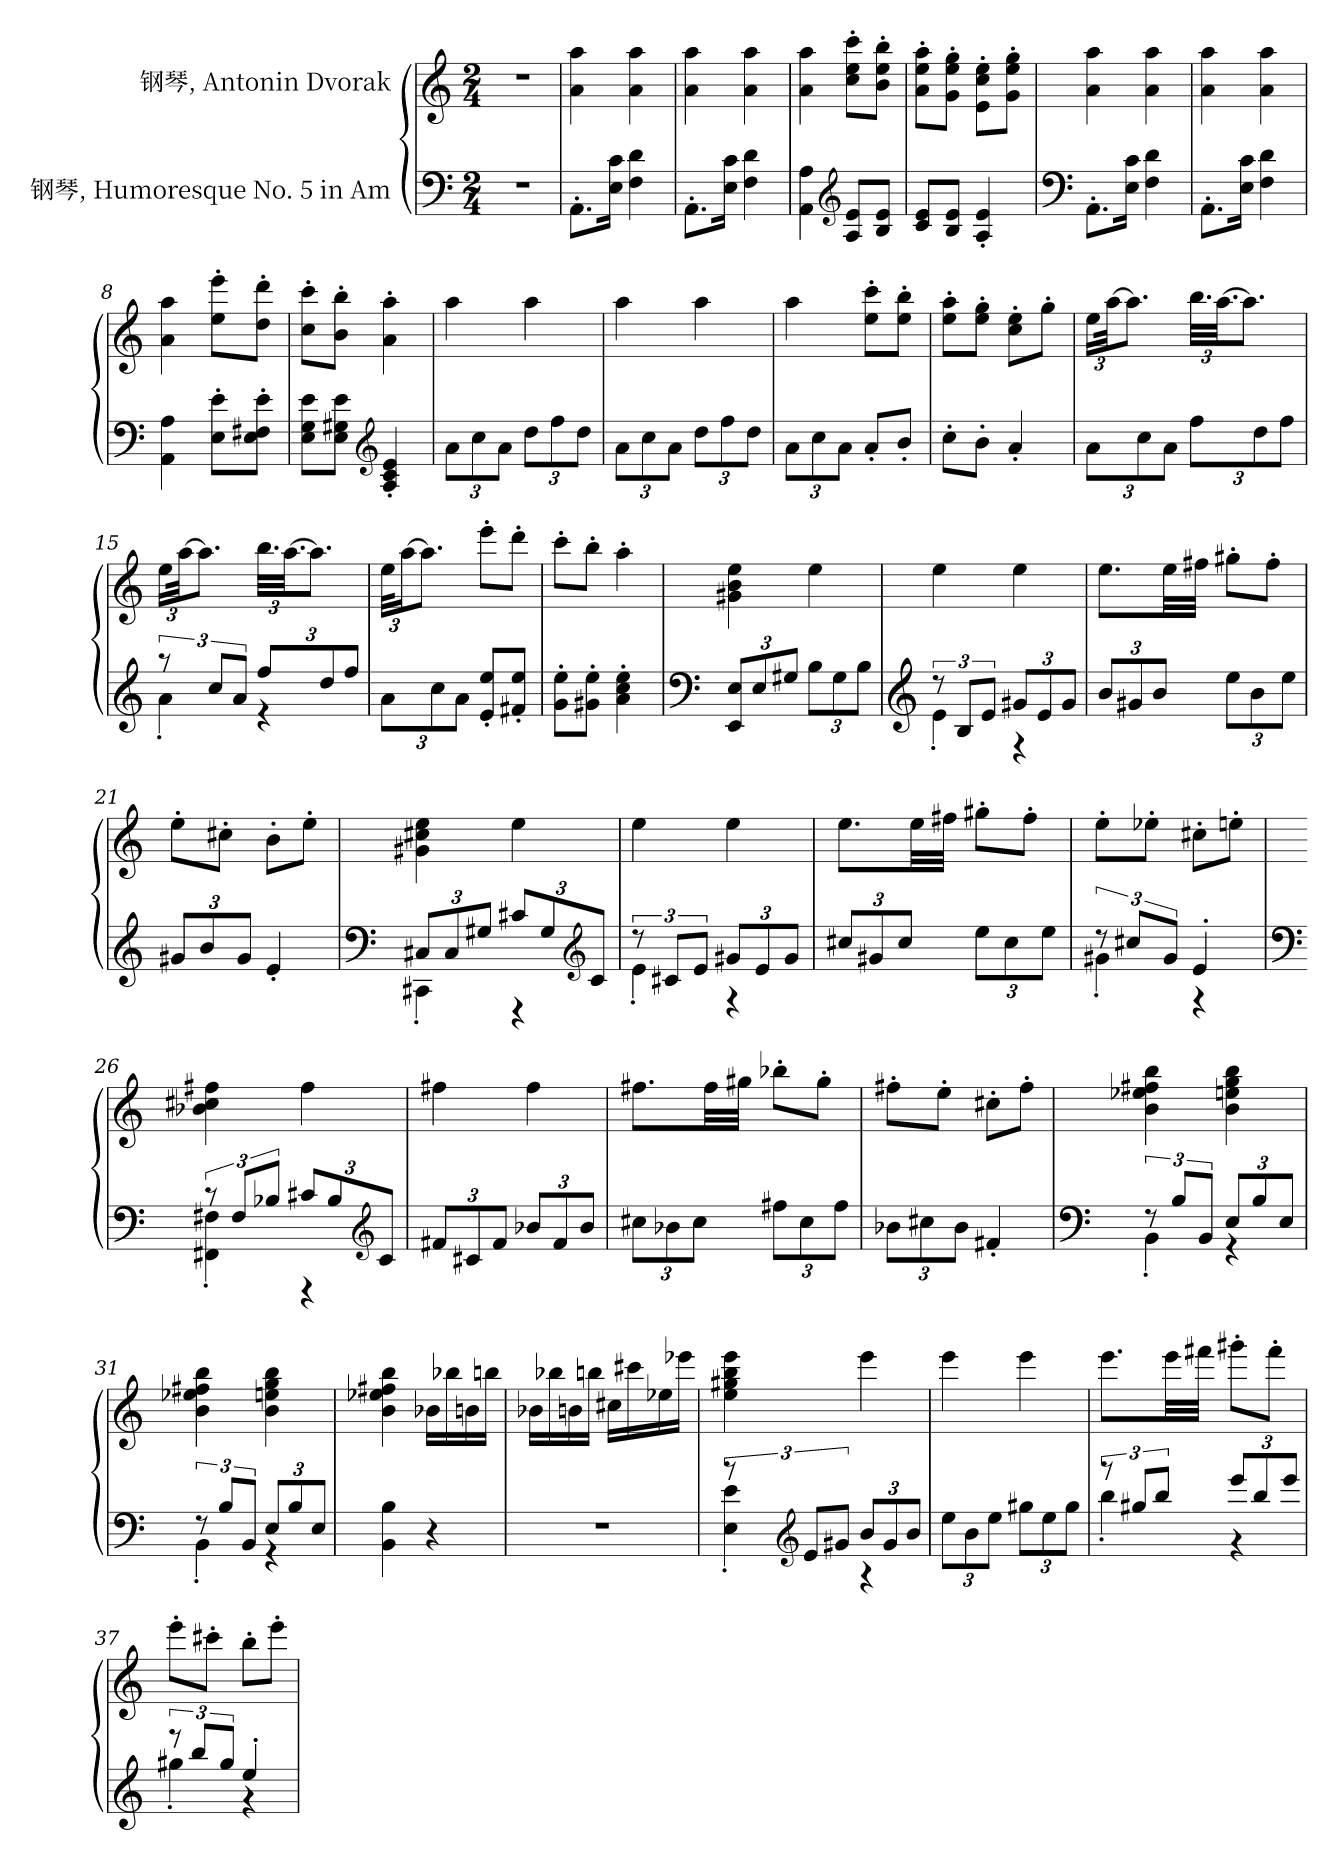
**kern	**kern
*part2	*part1
*staff2	*staff1
*I"钢琴, Humoresque No. 5 in Am	*I"钢琴, Antonin Dvorak
*clefF4	*clefG2
*k[]	*k[]
*M2/4	*M2/4
*MM40	*MM40
=1	=1
2r	2r
=2	=2
*	*MM144
8.AA'\L	4a\ 4aa\
16E\ 16c\Jk	.
4F\ 4d\	4a\ 4aa\
=3	=3
8.AA'\L	4a\ 4aa\
16E\ 16c\Jk	.
4F\ 4d\	4a\ 4aa\
=4	=4
4AA\ 4A\	4a\ 4aa\
*clefG2	*
8A/ 8e/L	8cc\' 8ee\' 8ccc\'L
8B/ 8e/J	8b\' 8ee\' 8bb\'J
=5	=5
8c/ 8e/L	8a\' 8ee\' 8aa\'L
8B/ 8e/J	8g\' 8ee\' 8gg\'J
4A/' 4e/'	8e\' 8cc\' 8ee\'L
.	8g\' 8ee\' 8gg\'J
=6	=6
*clefF4	*
8.AA'\L	4a\ 4aa\
16E\ 16c\Jk	.
4F\ 4d\	4a\ 4aa\
!!LO:LB:g=z
=7	=7
8.AA'\L	4a\ 4aa\
16E\ 16c\Jk	.
4F\ 4d\	4a\ 4aa\
=8	=8
4AA\ 4A\	4a\ 4aa\
8E\' 8e\'L	8ee\' 8eee\'L
8E\' 8F#X\' 8e\'J	8dd\' 8ddd\'J
=9	=9
8E\ 8G\ 8e\L	8cc\' 8ccc\'L
8E\ 8G#X\ 8e\J	8b\' 8bb\'J
*clefG2	*
4A/' 4c/' 4e/'	4a\' 4aa\'
=10	=10
*Xbrackettup	*
12a\L	4aa\
12cc\	.
12a\J	.
12dd\L	4aa\
12ff\	.
12dd\J	.
=11	=11
12a\L	4aa\
12cc\	.
12a\J	.
12dd\L	4aa\
12ff\	.
12dd\J	.
=12	=12
12a\L	4aa\
12cc\	.
12a\J	.
8a'/L	8ee\' 8ccc\'L
8b'/J	8ee\' 8bb\'J
=13	=13
8cc'\L	8ee\' 8aa\'L
8b'\J	8ee\' 8gg\'J
4a'/	8cc\' 8ee\'L
.	8gg'\J
!!LO:LB:g=z
=14	=14
*	*Xbrackettup
12a\L	24ee\LL
.	[48aa\JK
.	8.aa\J]
12cc\	.
12a\J	.
12ff\L	48.bb\LLL
.	[48.aa\JJ
.	8.aa\J]
12dd\	.
12ff\J	.
=15	=15
*brackettup	*
*^	*
12r	4a'\	24ee\LL
.	.	[48aa\JK
.	.	8.aa\J]
12cc/L	.	.
12a/J	.	.
*Xbrackettup	*	*
12ff/L	4r	48.bb\LLL
.	.	[48.aa\JJ
.	.	8.aa\J]
12dd/	.	.
12ff/J	.	.
*v	*v	*
=16	=16
12a\L	48ee\KLL
.	[24aa\J
.	8.aa\J]
12cc\	.
12a\J	.
8e/' 8ee/'L	8eee'\L
8f#X/' 8ee/'J	8ddd'\J
=17	=17
8g\' 8ee\'L	8ccc'\L
8g#X\' 8ee\'J	8bb'\J
4a\' 4cc\' 4ee\'	4aa'\
=18	=18
*clefF4	*
12EE/ 12E/L	4g#X\ 4b\ 4ee\
12E/	.
12G#X/J	.
12B\L	4ee\
12G#\	.
12B\J	.
!!LO:LB:g=z
=19	=19
*clefG2	*
*brackettup	*
*^	*
12r	4e'\	4ee\
12B/L	.	.
12e/J	.	.
*Xbrackettup	*	*
12g#X/L	4r	4ee\
12e/	.	.
12g#/J	.	.
*v	*v	*
=20	=20
12b/L	8.ee\L
12g#X/	.
12b/J	.
.	32ee\LL
.	32ff#X\JJJ
12ee\L	8gg#X'\L
12b\	.
.	8ff#'\J
12ee\J	.
=21	=21
12g#X/L	8ee'\L
12b/	.
.	8cc#X'\J
12g#/J	.
4e'/	8b'\L
.	8ee'\J
=22	=22
*clefF4	*
*^	*
12C#X/L	4CC#X'\	4g#X\ 4cc#X\ 4ee\
12C#/	.	.
12G#X/J	.	.
12c#X/L	4r	4ee\
12G#/	.	.
*clefG2	*	*
12c#/J	.	.
=23	=23	=23
*brackettup	*	*
12r	4e'\	4ee\
12c#X/L	.	.
12e/J	.	.
*Xbrackettup	*	*
12g#X/L	4r	4ee\
12e/	.	.
12g#/J	.	.
*v	*v	*
!!LO:LB:g=z
=24	=24
12cc#X/L	8.ee\L
12g#X/	.
12cc#/J	.
.	32ee\LL
.	32ff#X\JJJ
12ee\L	8gg#X'\L
12cc#\	.
.	8ff#'\J
12ee\J	.
=25	=25
*brackettup	*
*^	*
12r	4g#X'\	8ee'\L
12cc#X/L	.	.
.	.	8ee-X'\J
12g#/J	.	.
4e'/	4r	8cc#X'\L
.	.	8een'\J
=26	=26	=26
*clefF4	*	*
12r	4FF#X\' 4F#X\'	4b-X\ 4cc#X\ 4ff#X\
12F#/L	.	.
12B-X/J	.	.
*Xbrackettup	*	*
12c#X/L	4r	4ff#\
12B-/	.	.
*clefG2	*	*
12c#/J	.	.
*v	*v	*
=27	=27
12f#X/L	4ff#X\
12c#X/	.
12f#/J	.
12b-X/L	4ff#\
12f#/	.
12b-/J	.
!!LO:LB:g=z
=28	=28
12cc#X\L	8.ff#X\L
12b-X\	.
12cc#\J	.
.	32ff#\LL
.	32gg#X\JJJ
12ff#X\L	8bb-X'\L
12cc#\	.
.	8gg#'\J
12ff#\J	.
=29	=29
12b-X\L	8ff#X'\L
12cc#X\	.
.	8ee'\J
12b-\J	.
4f#X'/	8cc#X'\L
.	8ff#'\J
=30	=30
*clefF4	*
*brackettup	*
*^	*
12r	4BB'\	4b\ 4ee-X\ 4ff#X\ 4bb\
12B/L	.	.
12BB/J	.	.
*Xbrackettup	*	*
12E/L	4r	4b\ 4een\ 4gg\ 4bb\
12B/	.	.
12E/J	.	.
=31	=31	=31
*brackettup	*	*
12r	4BB'\	4b\ 4ee-X\ 4ff#X\ 4bb\
12B/L	.	.
12BB/J	.	.
*Xbrackettup	*	*
12E/L	4r	4b\ 4een\ 4gg\ 4bb\
12B/	.	.
12E/J	.	.
*v	*v	*
!!LO:PB:g=z
=32	=32
4BB\ 4B\	4b\ 4ee-X\ 4ff#X\ 4bb\
4r	16b-X\LL
.	16bb-X\
.	16bn\
.	16bbn\JJ
=33	=33
2r	16b-X\LL
.	16bb-X\
.	16bn\
.	16bbn\JJ
.	16cc#X\LL
.	16ccc#X\
.	16ee-X\
.	16eee-X\JJ
=34	=34
*brackettup	*
*^	*
12r	4E\' 4e\'	4ee\ 4gg#X\ 4bb\ 4eee\
*clefG2	*	*
12e/L	.	.
12g#X/J	.	.
*Xbrackettup	*	*
12b/L	4r	4eee\
12g#/	.	.
12b/J	.	.
*v	*v	*
=35	=35
12ee\L	4eee\
12b\	.
12ee\J	.
12gg#X\L	4eee\
12ee\	.
12gg#\J	.
!!LO:LB:g=z
=36	=36
*brackettup	*
*^	*
12r	4bb'\	8.eee\L
12gg#X/L	.	.
12bb/J	.	.
.	.	32eee\LL
.	.	32fff#X\JJJ
*Xbrackettup	*	*
12eee/L	4r	8ggg#X'\L
12bb/	.	.
.	.	8fff#'\J
12eee/J	.	.
=37	=37	=37
*brackettup	*	*
12r	4gg#X'\	8eee'\L
12bb/L	.	.
.	.	8ccc#X'\J
12gg#/J	.	.
4ee'/	4r	8bb'\L
.	.	8eee'\J
*v	*v	*
=	=
*-	*-
